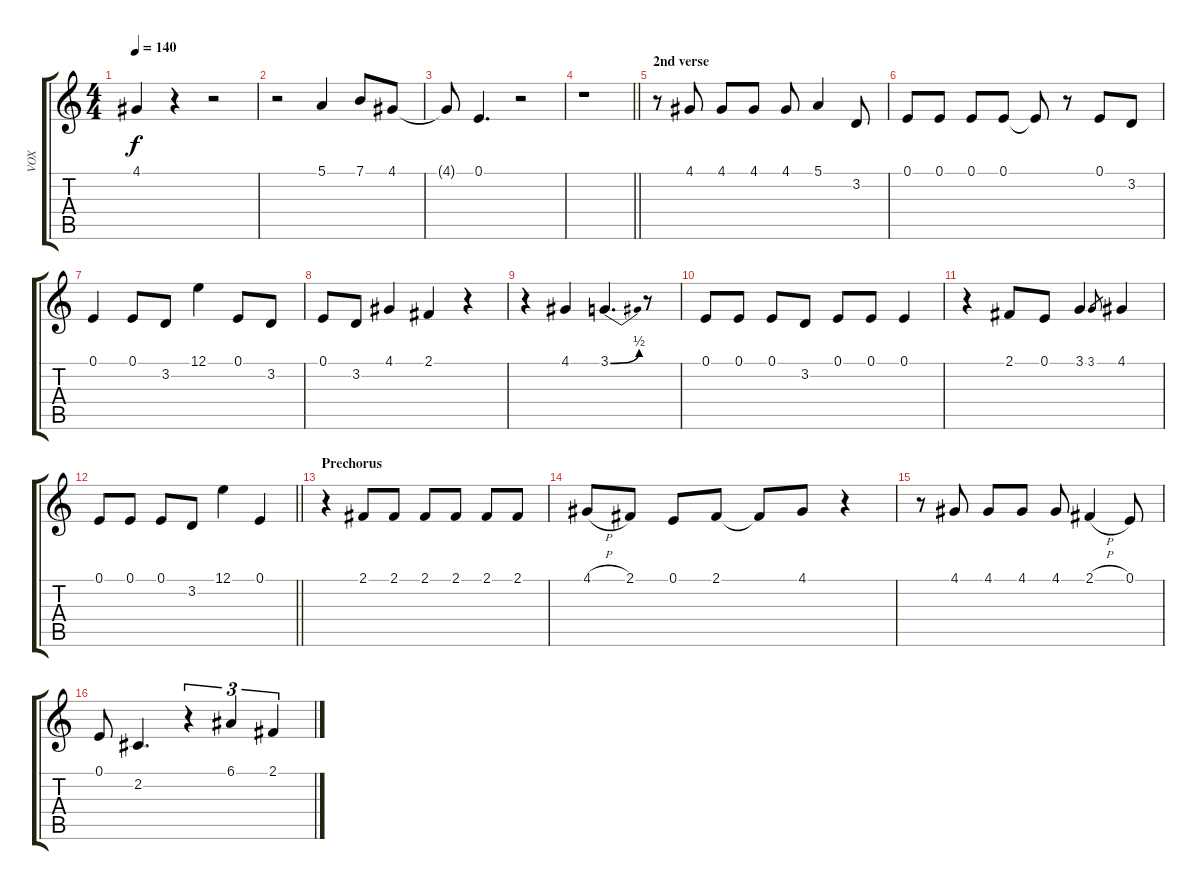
\track ("VOX" "VOX") {instrument tenorsax}
\staff {score tabs}
\tuning (E4 B3 G3 D3 A2 E2) {hide}
\ts (4 4)
\tempo 140
\clef g2
\ks c
4.1{t}.4{dy f} r.4 r.2 |
r.2 5.1.4 7.1.8 4.1.8 |
4.1{t}.8 0.1.4{d} r.2 |
\barLineRight lightlight
r.1 |
\section ("" "2nd verse")
r.8 4.1.8 4.1.8 4.1.8 4.1.8 5.1.4 3.2.8 |
0.1.8 0.1.8 0.1.8 0.1.8 0.1{t}.8 r.8 0.1.8 3.2.8 |
0.1.4 0.1.8 3.2.8 12.1.4 0.1.8 3.2.8 |
0.1.8 3.2.8 4.1.4 2.1.4 r.4 |
r.4 4.1.4 3.1{be (bend 0 0 60 2)}.4{d} r.8 |
0.1.8 0.1.8 0.1.8 3.2.8 0.1.8 0.1.8 0.1.4 |
r.4 2.1.8 0.1.8 3.1.4 3.1.8{gr} 4.1.4 |
\barLineRight lightlight
0.1.8 0.1.8 0.1.8 3.2.8 12.1.4 0.1.4 |
\section ("" "Prechorus")
r.4 2.1.8 2.1.8 2.1.8 2.1.8 2.1.8 2.1.8 |
4.1{h}.8 2.1.8 0.1.8 2.1.8 2.1{t}.8 4.1.8 r.4 |
r.8 4.1.8 4.1.8 4.1.8 4.1.8 2.1{h}.4 0.1.8 |
0.1.8 2.2.4{d} r.4{tu (3 2)} 6.1.4{tu (3 2)} 2.1.4{tu (3 2)}
